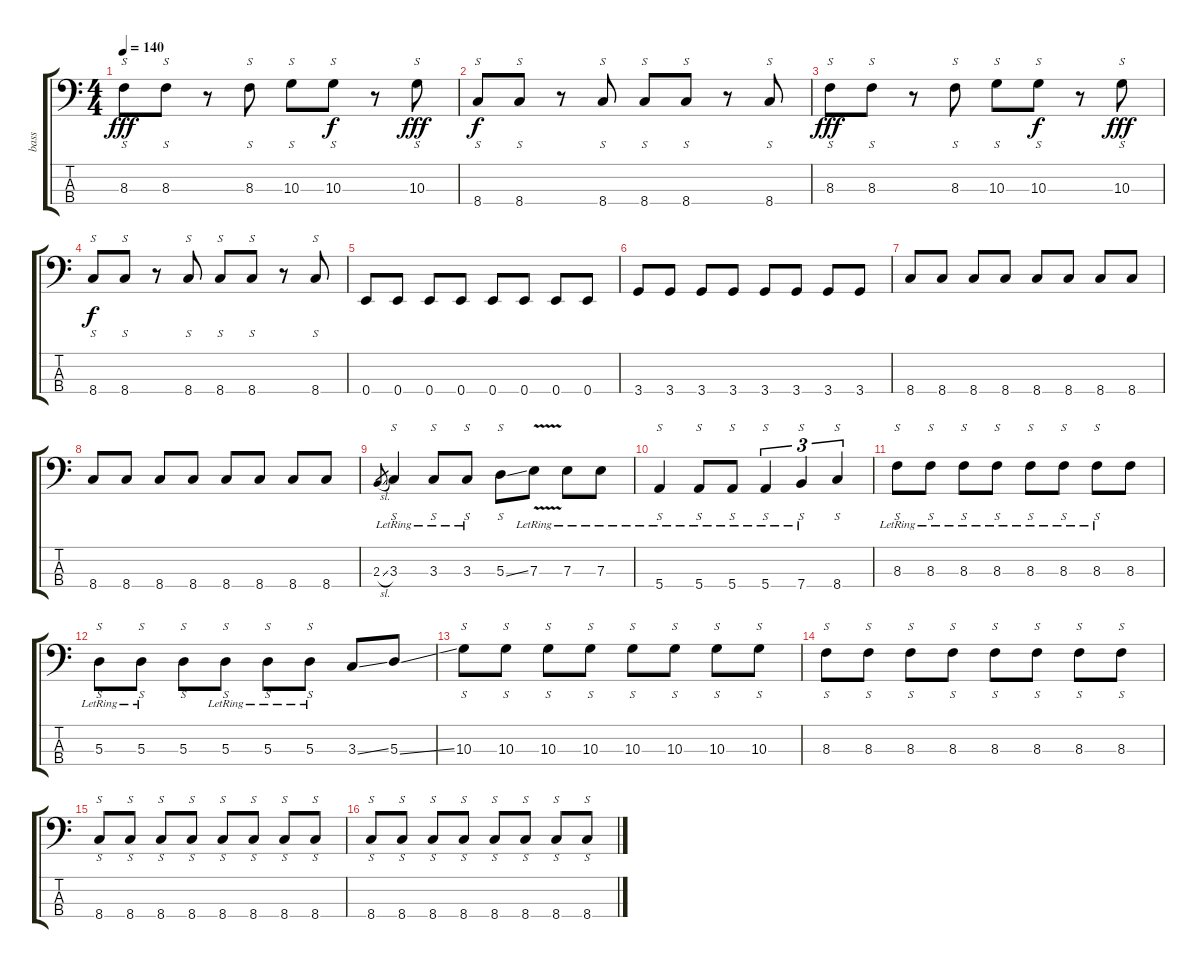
\track ("bass" "bass") {instrument electricbassfinger}
\staff {score tabs}
\tuning (G2 D2 A1 E1) {hide}
\ts (4 4)
\tempo 140
\clef f4
\ks c
8.3.8{s dy fff} 8.3.8{s} r.8 8.3.8{s} 10.3.8{s} 10.3.8{s dy f} r.8 10.3.8{s dy fff} |
8.4.8{s dy f} 8.4.8{s} r.8 8.4.8{s} 8.4.8{s} 8.4.8{s} r.8 8.4.8{s} |
8.3.8{s dy fff} 8.3.8{s} r.8 8.3.8{s} 10.3.8{s} 10.3.8{s dy f} r.8 10.3.8{s dy fff} |
8.4.8{s dy f} 8.4.8{s} r.8 8.4.8{s} 8.4.8{s} 8.4.8{s} r.8 8.4.8{s} |
0.4.8 0.4.8 0.4.8 0.4.8 0.4.8 0.4.8 0.4.8 0.4.8 |
3.4.8 3.4.8 3.4.8 3.4.8 3.4.8 3.4.8 3.4.8 3.4.8 |
8.4.8 8.4.8 8.4.8 8.4.8 8.4.8 8.4.8 8.4.8 8.4.8 |
8.4.8 8.4.8 8.4.8 8.4.8 8.4.8 8.4.8 8.4.8 8.4.8 |
2.3{sl}.8{gr} 3.3{lr}.4{s} 3.3{lr}.8{s} 3.3{lr}.8{s} 5.3{ss}.8{s} 7.3{v lr}.8 7.3{lr}.8 7.3{lr}.8 |
5.4{lr}.4{s} 5.4{lr}.8{s} 5.4{lr}.8{s} 5.4{lr}.4{s tu (3 2)} 7.4{lr}.4{s tu (3 2)} 8.4.4{s tu (3 2)} |
8.3{lr}.8{s} 8.3{lr}.8{s} 8.3{lr}.8{s} 8.3{lr}.8{s} 8.3{lr}.8{s} 8.3{lr}.8{s} 8.3{lr}.8{s} 8.3.8 |
5.3{lr}.8{s} 5.3{lr}.8{s} 5.3.8{s} 5.3{lr}.8{s} 5.3{lr}.8{s} 5.3{lr}.8{s} 3.3{ss}.8 5.3{ss}.8 |
10.3.8{s} 10.3.8{s} 10.3.8{s} 10.3.8{s} 10.3.8{s} 10.3.8{s} 10.3.8{s} 10.3.8{s} |
8.3.8{s} 8.3.8{s} 8.3.8{s} 8.3.8{s} 8.3.8{s} 8.3.8{s} 8.3.8{s} 8.3.8{s} |
8.4.8{s} 8.4.8{s} 8.4.8{s} 8.4.8{s} 8.4.8{s} 8.4.8{s} 8.4.8{s} 8.4.8{s} |
8.4.8{s} 8.4.8{s} 8.4.8{s} 8.4.8{s} 8.4.8{s} 8.4.8{s} 8.4.8{s} 8.4.8{s}
